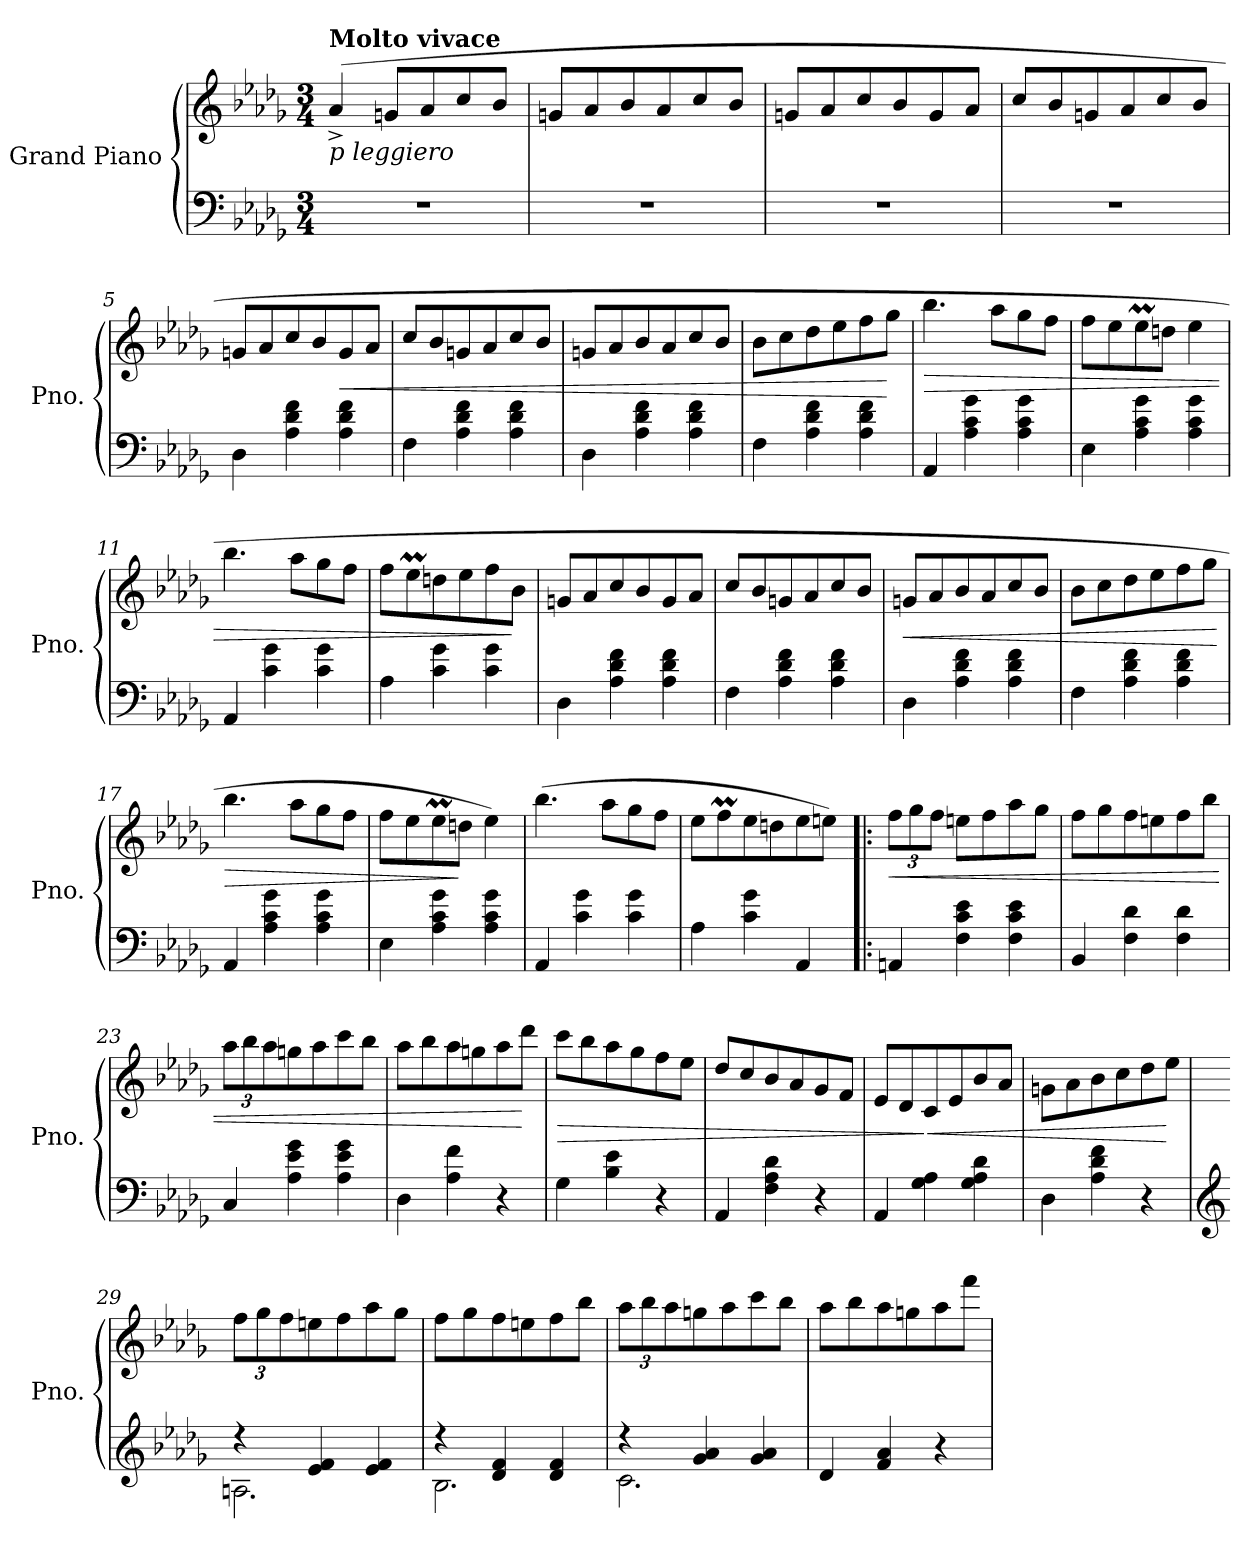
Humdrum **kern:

**kern	**kern	**dynam
*part1	*part1	*part1
*staff2	*staff1	*staff1/2
*I"Grand Piano	*	*
*I'Pno.	*	*
*clefF4	*clefG2	*
*k[b-e-a-d-g-]	*k[b-e-a-d-g-]	*
*M3/4	*M3/4	*
=1	=1	=1
!	!LO:TX:a:B:t=Molto vivace	!
!	!LO:TX:b:i:t=p leggiero	!
2.r	(>4a-^/	.
.	8gn/L	.
.	8a-/	.
.	8cc/	.
.	8b-/J	.
=2	=2	=2
2.r	8gn/L	.
.	8a-/	.
.	8b-/	.
.	8a-/	.
.	8cc/	.
.	8b-/J	.
=3	=3	=3
2.r	8gn/L	.
.	8a-/	.
.	8cc/	.
.	8b-/	.
.	8g/	.
.	8a-/J	.
=4	=4	=4
2.r	8cc/L	.
.	8b-/	.
.	8gn/	.
.	8a-/	.
.	8cc/	.
.	8b-/J	.
=5	=5	=5
4D-\	8gn/L	.
.	8a-/	.
4A-\ 4d-\ 4f\	8cc/	.
.	8b-/	.
!	!	!LO:HP:b
4A-\ 4d-\ 4f\	8g/	<
.	8a-/J	.
=6	=6	=6
4F\	8cc/L	.
.	8b-/	.
4A-\ 4d-\ 4f\	8gn/	.
.	8a-/	.
4A-\ 4d-\ 4f\	8cc/	.
.	8b-/J	.
!!LO:LB:g=z
=7	=7	=7
4D-\	8gn/L	.
.	8a-/	.
4A-\ 4d-\ 4f\	8b-/	.
.	8a-/	.
4A-\ 4d-\ 4f\	8cc/	.
.	8b-/J	.
=8	=8	=8
4F\	8b-\L	.
.	8cc\	.
4A-\ 4d-\ 4f\	8dd-\	.
.	8ee-\	.
4A-\ 4d-\ 4f\	8ff\	.
.	8gg-\J	[
=9	=9	=9
!	!	!LO:HP:b
4AA-/	4.bb-\	>
4A-\ 4c\ 4g-\	.	.
.	8aa-\L	.
4A-\ 4c\ 4g-\	8gg-\	.
.	8ff\J	.
=10	=10	=10
4E-\	8ff\L	.
.	8ee-\	.
4A-\ 4c\ 4g-\	8ee-M\	.
.	8ddn\J	.
4A-\ 4c\ 4g-\	4ee-\	.
=11	=11	=11
4AA-/	4.bb-\	.
4c\ 4g-\	.	.
.	8aa-\L	.
4c\ 4g-\	8gg-\	.
.	8ff\J	.
=12	=12	=12
4A-\	8ff\L	.
.	8ee-M\	.
4c\ 4g-\	8ddn\	.
.	8ee-\	.
4c\ 4g-\	8ff\	.
.	8b-\J	]
=13	=13	=13
4D-\	8gn/L	.
.	8a-/	.
4A-\ 4d-\ 4f\	8cc/	.
.	8b-/	.
4A-\ 4d-\ 4f\	8g/	.
.	8a-/J	.
!!LO:LB:g=z
=14	=14	=14
4F\	8cc/L	.
.	8b-/	.
4A-\ 4d-\ 4f\	8gn/	.
.	8a-/	.
4A-\ 4d-\ 4f\	8cc/	.
.	8b-/J	.
=15	=15	=15
!	!	!LO:HP:b
4D-\	8gn/L	<
.	8a-/	.
4A-\ 4d-\ 4f\	8b-/	.
.	8a-/	.
4A-\ 4d-\ 4f\	8cc/	.
.	8b-/J	.
=16	=16	=16
4F\	8b-\L	.
.	8cc\	.
4A-\ 4d-\ 4f\	8dd-\	.
.	8ee-\	.
4A-\ 4d-\ 4f\	8ff\	.
.	8gg-\J	.
.	.	[
=17	=17	=17
!	!	!LO:HP:b
4AA-/	4.bb-\	>
4A-\ 4c\ 4g-\	.	.
.	8aa-\L	.
4A-\ 4c\ 4g-\	8gg-\	.
.	8ff\J	.
=18	=18	=18
4E-\	8ff\L	.
.	8ee-\	.
4A-\ 4c\ 4g-\	8ee-M\	.
.	8ddn\J	]
4A-\ 4c\ 4g-\	4ee-\)	.
=19	=19	=19
4AA-/	(>4.bb-\	.
4c\ 4g-\	.	.
.	8aa-\L	.
4c\ 4g-\	8gg-\	.
.	8ff\J	.
=20	=20	=20
4A-\	8ee-\L	.
.	8ffm\	.
4c\ 4g-\	8ee-\	.
.	8ddn\	.
4AA-/	8ee-\	.
.	8een\J)	.
!!LO:LB:g=z
=21!|:	=21!|:	=21!|:
*	*Xbrackettup	*
!	!	!LO:HP:b
4AAn/	12ff\L	<
.	12gg-\	.
.	12ff\J	.
4F\ 4c\ 4e-\	8een\L	.
.	8ff\	.
4F\ 4c\ 4e-\	8aa-\	.
.	8gg-\J	.
=22	=22	=22
4BB-/	8ff\L	.
.	8gg-\	.
4F\ 4d-\	8ff\	.
.	8een\	.
4F\ 4d-\	8ff\	.
.	8bb-\J	.
=23	=23	=23
4C/	12aa-\L	.
.	12bb-\	.
.	12aa-\	.
4A-\ 4e-\ 4g-\	8ggn\	.
.	8aa-\	.
4A-\ 4e-\ 4g-\	8ccc\	.
.	8bb-\J	.
=24	=24	=24
4D-\	8aa-\L	.
.	8bb-\	.
4A-\ 4f\	8aa-\	.
.	8ggn\	.
4r	8aa-\	.
.	8ddd-\J	[
=25	=25	=25
!	!	!LO:HP:b
4G-\	8ccc\L	>
.	8bb-\	.
4B-\ 4e-\	8aa-\	.
.	8gg-\	.
4r	8ff\	.
.	8ee-\J	.
!!LO:LB:g=z
=26	=26	=26
4AA-/	8dd-/L	.
.	8cc/	.
4F\ 4A-\ 4d-\	8b-/	.
.	8a-/	.
4r	8g-/	.
.	8f/J	.
=27	=27	=27
4AA-/	8e-/L	.
.	8d-/	.
!	!	!LO:HP:n=1:b
4G-\ 4A-\	8c/	] <
.	8e-/	.
4G-\ 4A-\ 4d-\	8b-/	.
.	8a-/J	.
=28	=28	=28
4D-\	8gn\L	.
.	8a-\	.
4A-\ 4d-\ 4f\	8b-\	.
.	8cc\	.
4r	8dd-\	.
.	8ee-\J	[
=29	=29	=29
*clefG2	*	*
*^	*	*
4r	2.An\	12ff\L	.
.	.	12gg-\	.
.	.	12ff\	.
4e-/ 4f/	.	8een\	.
.	.	8ff\	.
4e-/ 4f/	.	8aa-\	.
.	.	8gg-\J	.
=30	=30	=30	=30
4r	2.B-\	8ff\L	.
.	.	8gg-\	.
4d-/ 4f/	.	8ff\	.
.	.	8een\	.
4d-/ 4f/	.	8ff\	.
.	.	8bb-\J	.
=31	=31	=31	=31
4r	2.c\	12aa-\L	.
.	.	12bb-\	.
.	.	12aa-\	.
4g-/ 4a-/	.	8ggn\	.
.	.	8aa-\	.
4g-/ 4a-/	.	8ccc\	.
.	.	8bb-\J	.
*v	*v	*	*
!!LO:PB:g=z
=32	=32	=32
4d-/	8aa-\L	.
.	8bb-\	.
4f/ 4a-/	8aa-\	.
.	8ggn\	.
4r	8aa-\	.
.	8fff\J	.
=	=	=
*-	*-	*-
